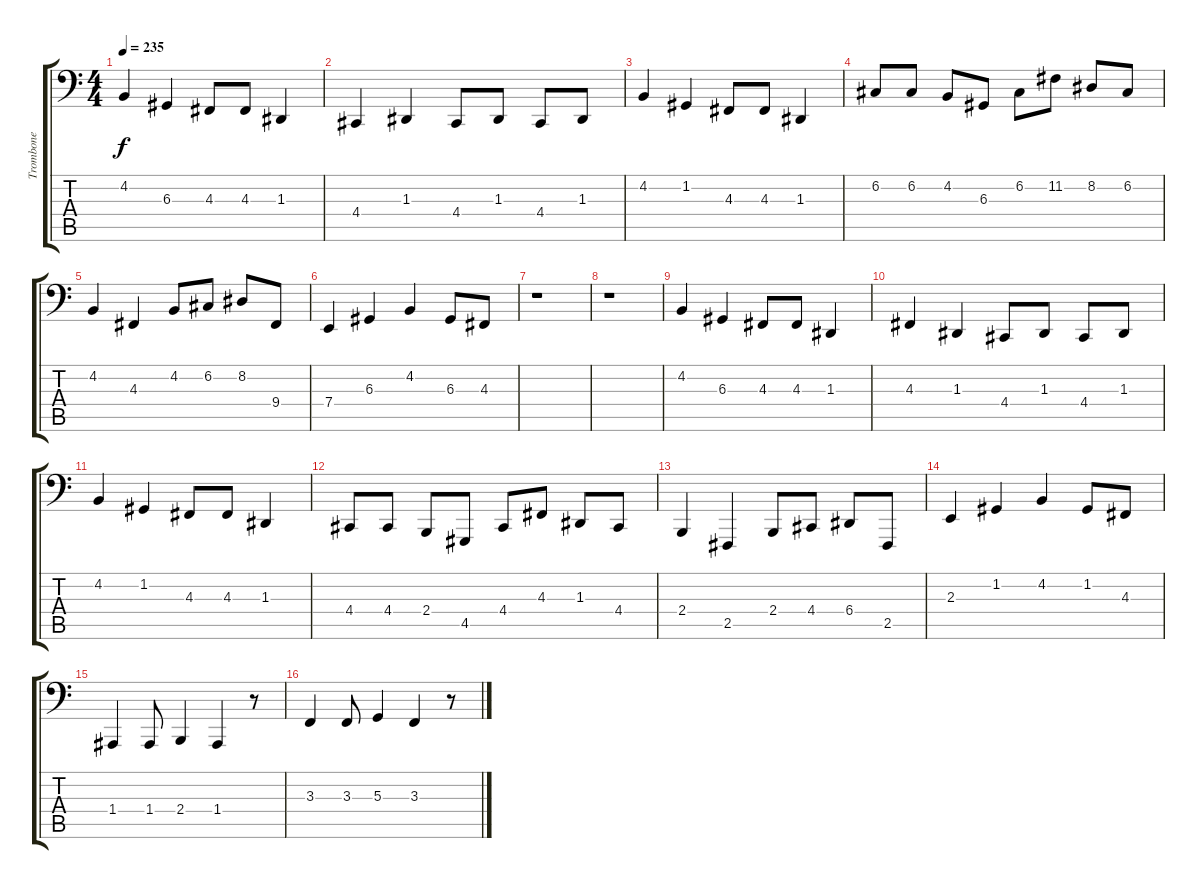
\track ("Trombone" "Trombone") {instrument trombone}
\staff {score tabs}
\tuning (C3 G2 D2 A1 E1 B0) {hide}
\ts (4 4)
\tempo 235
\clef f4
\ks c
4.2.4{dy f} 6.3.4 4.3.8 4.3.8 1.3.4 |
4.4.4 1.3.4 4.4.8 1.3.8 4.4.8 1.3.8 |
4.2.4 1.2.4 4.3.8 4.3.8 1.3.4 |
6.2.8 6.2.8 4.2.8 6.3.8 6.2.8 11.2.8 8.2.8 6.2.8 |
4.2.4 4.3.4 4.2.8 6.2.8 8.2.8 9.4.8 |
7.4.4 6.3.4 4.2.4 6.3.8 4.3.8 |
r.1 |
r.1 |
4.2.4 6.3.4 4.3.8 4.3.8 1.3.4 |
4.3.4 1.3.4 4.4.8 1.3.8 4.4.8 1.3.8 |
4.2.4 1.2.4 4.3.8 4.3.8 1.3.4 |
4.4.8 4.4.8 2.4.8 4.5.8 4.4.8 4.3.8 1.3.8 4.4.8 |
2.4.4 2.5.4 2.4.8 4.4.8 6.4.8 2.5.8 |
2.3.4 1.2.4 4.2.4 1.2.8 4.3.8 |
1.4.4 1.4.8 2.4.4 1.4.4 r.8 |
3.3.4 3.3.8 5.3.4 3.3.4 r.8
